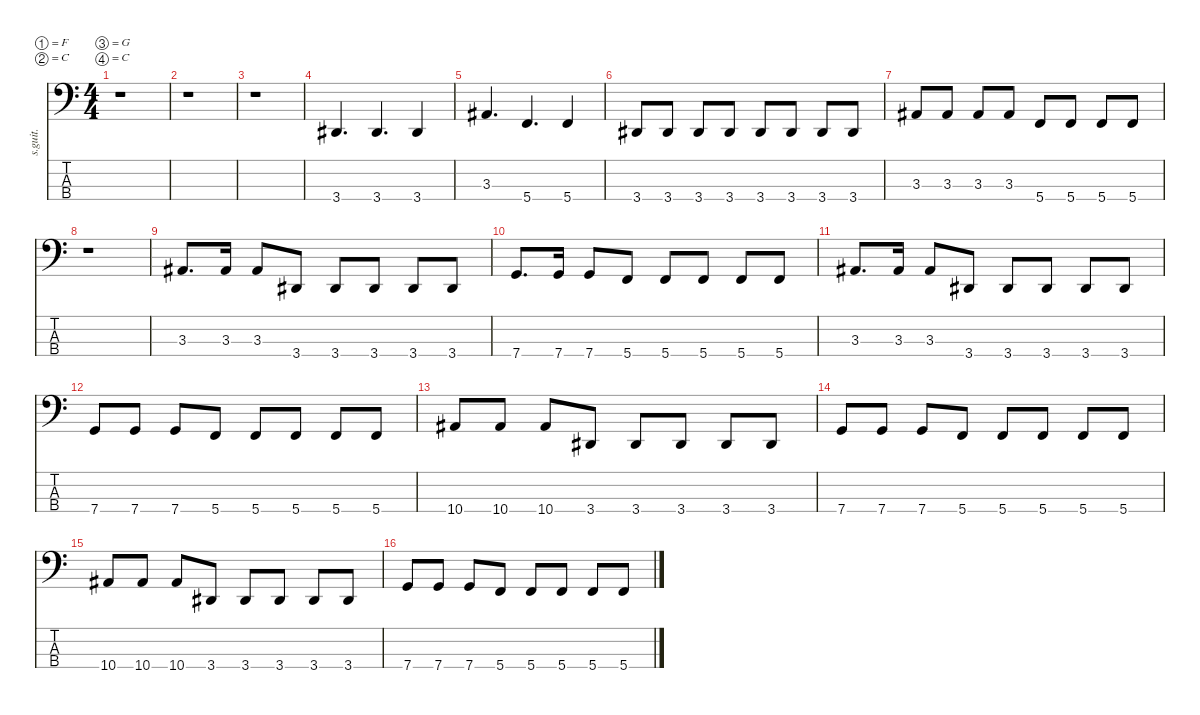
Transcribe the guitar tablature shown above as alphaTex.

\defaultSystemsLayout 4
\hideDynamics
\bracketExtendMode nobrackets
\track ("" "s.guit.") {instrument electricbassfinger}
\staff {score tabs}
\tuning (F2 C2 G1 C1)
\ts (4 4)
\tempo (95 hide)
\clef f4
\ks c
r.1{dy f} |
r.1 |
r.1 |
3.4{acc #}.4{d} 3.4{acc #}.4{d} 3.4{acc #}.4 |
3.3{acc #}.4{d} 5.4.4{d} 5.4.4 |
3.4{acc #}.8 3.4{acc #}.8 3.4{acc #}.8 3.4{acc #}.8 3.4{acc #}.8 3.4{acc #}.8 3.4{acc #}.8 3.4{acc #}.8 |
3.3{acc #}.8 3.3{acc #}.8 3.3{acc #}.8 3.3{acc #}.8 5.4.8 5.4.8 5.4.8 5.4.8 |
r.1 |
3.3{acc #}.8{d} 3.3{acc #}.16 3.3{acc #}.8 3.4{acc #}.8 3.4{acc #}.8 3.4{acc #}.8 3.4{acc #}.8 3.4{acc #}.8 |
7.4.8{d} 7.4.16 7.4.8 5.4.8 5.4.8 5.4.8 5.4.8 5.4.8 |
3.3{acc #}.8{d} 3.3{acc #}.16 3.3{acc #}.8 3.4{acc #}.8 3.4{acc #}.8 3.4{acc #}.8 3.4{acc #}.8 3.4{acc #}.8 |
7.4.8 7.4.8 7.4.8 5.4.8 5.4.8 5.4.8 5.4.8 5.4.8 |
10.4{acc #}.8 10.4{acc #}.8 10.4{acc #}.8 3.4{acc #}.8 3.4{acc #}.8 3.4{acc #}.8 3.4{acc #}.8 3.4{acc #}.8 |
7.4.8 7.4.8 7.4.8 5.4.8 5.4.8 5.4.8 5.4.8 5.4.8 |
10.4{acc #}.8 10.4{acc #}.8 10.4{acc #}.8 3.4{acc #}.8 3.4{acc #}.8 3.4{acc #}.8 3.4{acc #}.8 3.4{acc #}.8 |
7.4.8 7.4.8 7.4.8 5.4.8 5.4.8 5.4.8 5.4.8 5.4.8
